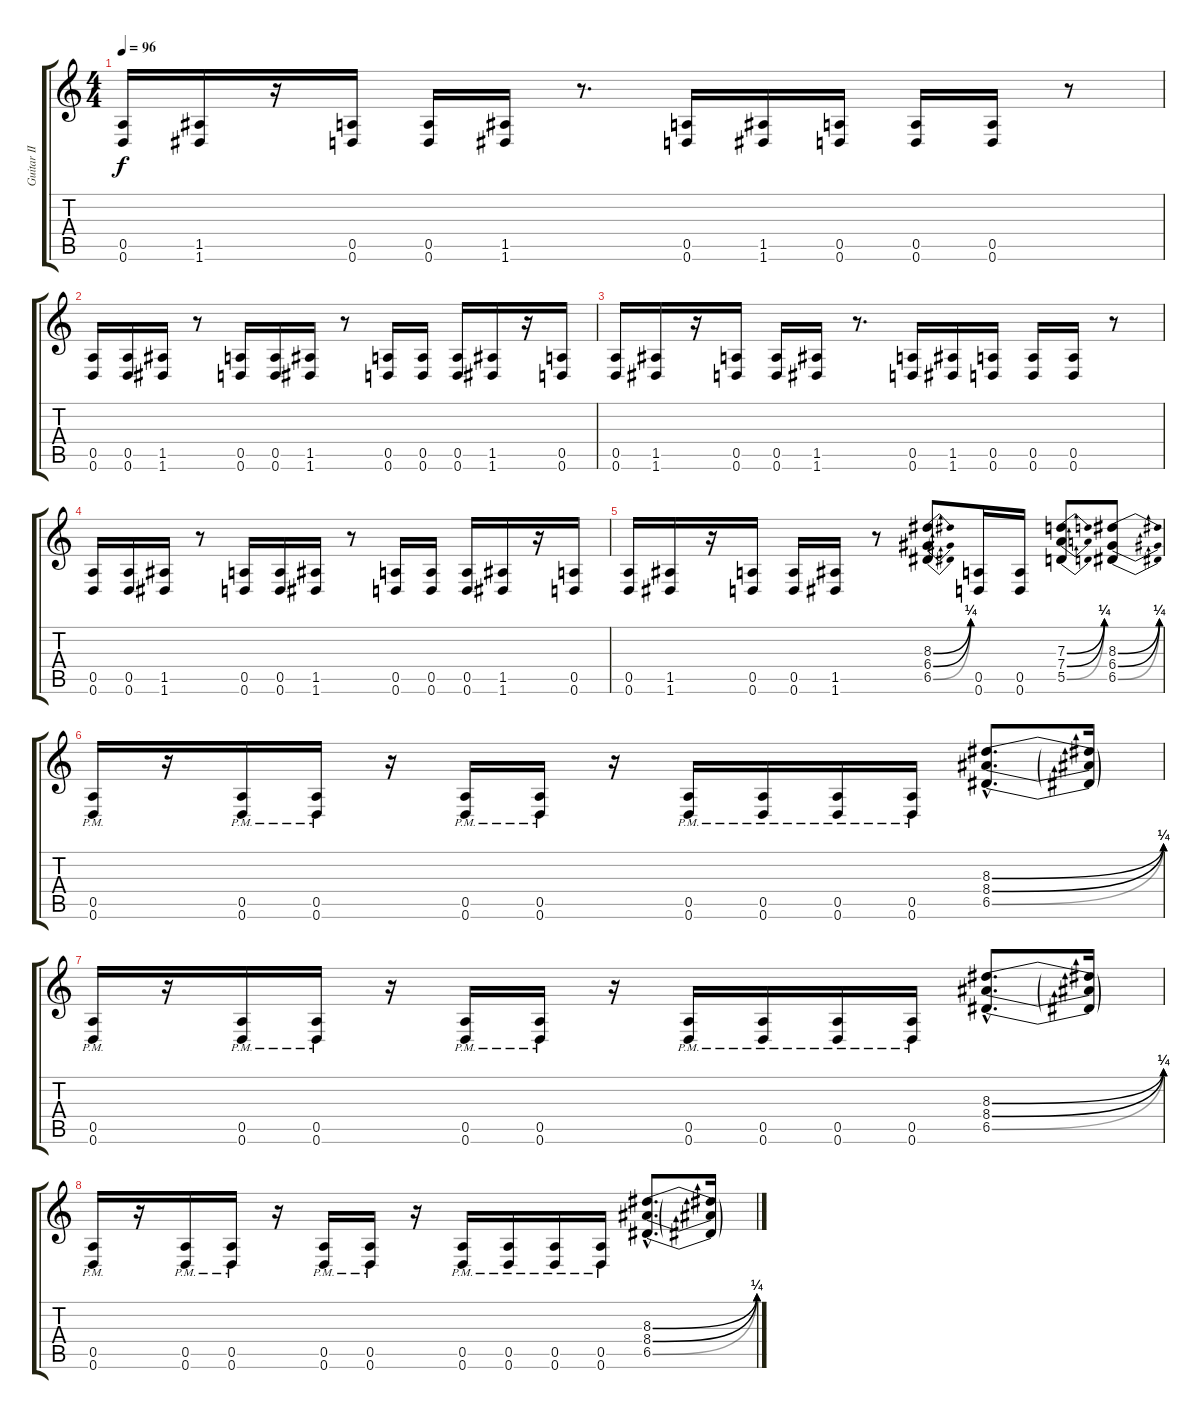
\track ("Guitar II [Ovr.] - Bard Tortstensen" "Guitar II ") {instrument overdrivenguitar}
\staff {score tabs}
\tuning (E4 B3 G3 D3 A2 D2) {hide}
\ts (4 4)
\tempo 96
\clef g2
\ks c
(0.5 0.6).16{dy f} (1.5 1.6).16 r.16 (0.5 0.6).16 (0.5 0.6).16 (1.5 1.6).16 r.8{d} (0.5 0.6).16 (1.5 1.6).16 (0.5 0.6).16 (0.5 0.6).16 (0.5 0.6).16 r.8 |
(0.5 0.6).16 (0.5 0.6).16 (1.5 1.6).16 r.8 (0.5 0.6).16 (0.5 0.6).16 (1.5 1.6).16 r.8 (0.5 0.6).16 (0.5 0.6).16 (0.5 0.6).16 (1.5 1.6).16 r.16 (0.5 0.6).16 |
(0.5 0.6).16 (1.5 1.6).16 r.16 (0.5 0.6).16 (0.5 0.6).16 (1.5 1.6).16 r.8{d} (0.5 0.6).16 (1.5 1.6).16 (0.5 0.6).16 (0.5 0.6).16 (0.5 0.6).16 r.8 |
(0.5 0.6).16 (0.5 0.6).16 (1.5 1.6).16 r.8 (0.5 0.6).16 (0.5 0.6).16 (1.5 1.6).16 r.8 (0.5 0.6).16 (0.5 0.6).16 (0.5 0.6).16 (1.5 1.6).16 r.16 (0.5 0.6).16 |
(0.5 0.6).16 (1.5 1.6).16 r.16 (0.5 0.6).16 (0.5 0.6).16 (1.5 1.6).16 r.8 (8.3{be (bend 0 0 60 1)} 6.4{be (bend 0 0 60 1)} 6.5{be (bend 0 0 60 1)}).8 (0.5 0.6).16 (0.5 0.6).16 (7.3{be (bend 0 0 60 1)} 7.4{be (bend 0 0 60 1)} 5.5{be (bend 0 0 60 1)}).8 (8.3{be (bend 0 0 60 1)} 6.4{be (bend 0 0 60 1)} 6.5{be (bend 0 0 60 1)}).8 |
(0.5{pm} 0.6{pm}).16 r.16 (0.5{pm} 0.6{pm}).16 (0.5{pm} 0.6{pm}).16 r.16 (0.5{pm} 0.6{pm}).16 (0.5{pm} 0.6{pm}).16 r.16 (0.5{pm} 0.6{pm}).16 (0.5{pm} 0.6{pm}).16 (0.5{pm} 0.6{pm}).16 (0.5{pm} 0.6{pm}).16 (8.3{be (bend 0 0 60 1) hac} 8.4{be (bend 0 0 60 1) hac} 6.5{be (bend 0 0 60 1) hac}).8{d} (8.3{t} 8.4{t} 6.5{t}).16 |
(0.5{pm} 0.6{pm}).16 r.16 (0.5{pm} 0.6{pm}).16 (0.5{pm} 0.6{pm}).16 r.16 (0.5{pm} 0.6{pm}).16 (0.5{pm} 0.6{pm}).16 r.16 (0.5{pm} 0.6{pm}).16 (0.5{pm} 0.6{pm}).16 (0.5{pm} 0.6{pm}).16 (0.5{pm} 0.6{pm}).16 (8.3{be (bend 0 0 60 1) hac} 8.4{be (bend 0 0 60 1) hac} 6.5{be (bend 0 0 60 1) hac}).8{d} (8.3{t} 8.4{t} 6.5{t}).16 |
(0.5{pm} 0.6{pm}).16 r.16 (0.5{pm} 0.6{pm}).16 (0.5{pm} 0.6{pm}).16 r.16 (0.5{pm} 0.6{pm}).16 (0.5{pm} 0.6{pm}).16 r.16 (0.5{pm} 0.6{pm}).16 (0.5{pm} 0.6{pm}).16 (0.5{pm} 0.6{pm}).16 (0.5{pm} 0.6{pm}).16 (8.3{be (bend 0 0 60 1) hac} 8.4{be (bend 0 0 60 1) hac} 6.5{be (bend 0 0 60 1) hac}).8{d} (8.3{t} 8.4{t} 6.5{t}).16
